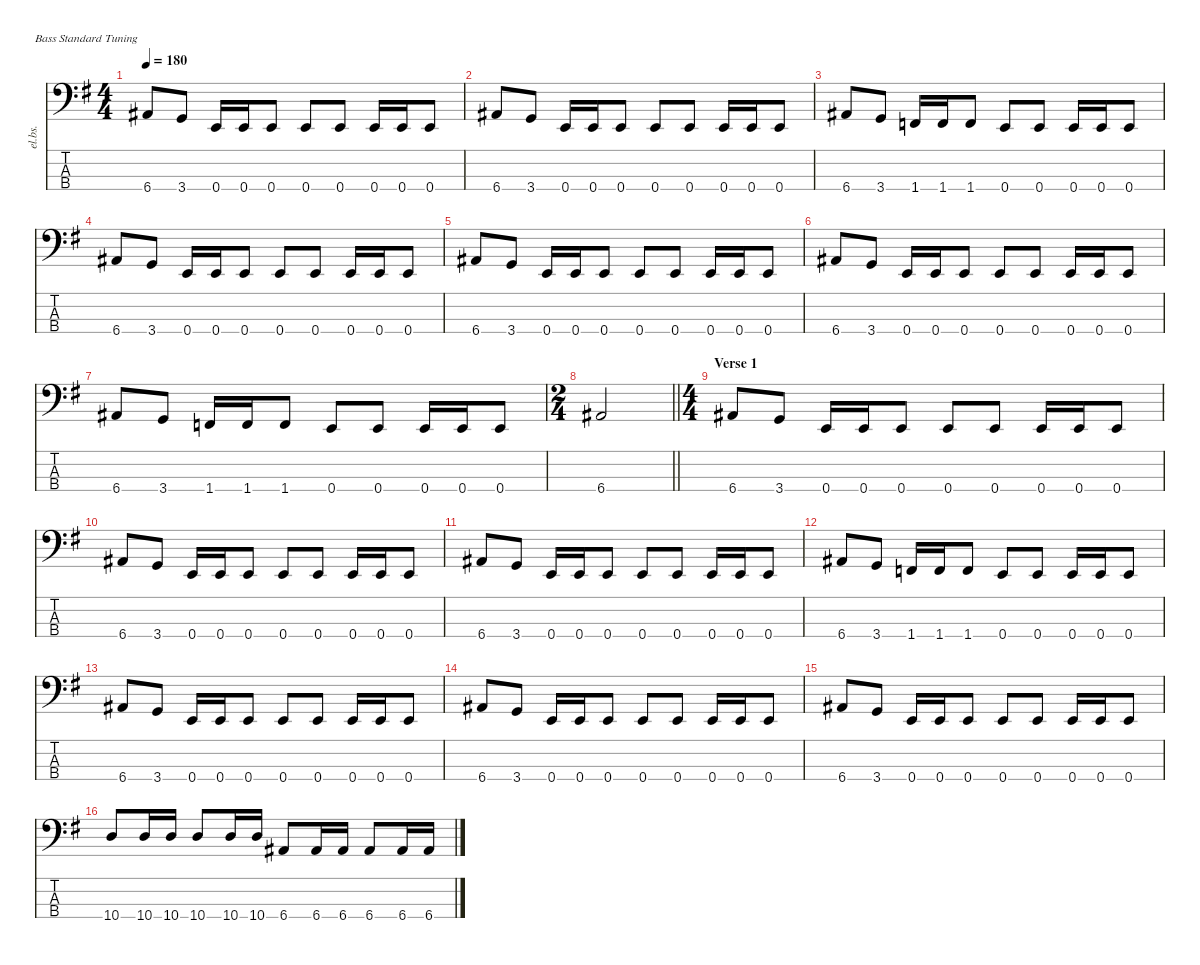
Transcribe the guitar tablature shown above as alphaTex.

\defaultSystemsLayout 4
\hideDynamics
\bracketExtendMode nobrackets
\otherSystemsTrackNameOrientation horizontal
\track ("Cliff Burton" "el.bs.") {instrument electricbassfinger}
\staff {score tabs}
\tuning (G2 D2 A1 E1)
\ts (4 4)
\tempo 180
\clef f4
\ks eminor
6.4{acc #}.8{dy f beam Up} 3.4{acc forcenatural}.8{beam Up} 0.4{acc forcenatural}.16{beam Up} 0.4{acc forcenatural}.16{beam Up} 0.4{acc forcenatural}.8{beam Up} 0.4{acc forcenatural}.8{beam Up} 0.4{acc forcenatural}.8{beam Up} 0.4{acc forcenatural}.16{beam Up} 0.4{acc forcenatural}.16{beam Up} 0.4{acc forcenatural}.8{beam Up} |
6.4{acc #}.8{beam Up} 3.4{acc forcenatural}.8{beam Up} 0.4{acc forcenatural}.16{beam Up} 0.4{acc forcenatural}.16{beam Up} 0.4{acc forcenatural}.8{beam Up} 0.4{acc forcenatural}.8{beam Up} 0.4{acc forcenatural}.8{beam Up} 0.4{acc forcenatural}.16{beam Up} 0.4{acc forcenatural}.16{beam Up} 0.4{acc forcenatural}.8{beam Up} |
6.4{acc #}.8{beam Up} 3.4{acc forcenatural}.8{beam Up} 1.4{acc forcenatural}.16{beam Up} 1.4{acc forcenatural}.16{beam Up} 1.4{acc forcenatural}.8{beam Up} 0.4{acc forcenatural}.8{beam Up} 0.4{acc forcenatural}.8{beam Up} 0.4{acc forcenatural}.16{beam Up} 0.4{acc forcenatural}.16{beam Up} 0.4{acc forcenatural}.8{beam Up} |
6.4{acc #}.8{beam Up} 3.4{acc forcenatural}.8{beam Up} 0.4{acc forcenatural}.16{beam Up} 0.4{acc forcenatural}.16{beam Up} 0.4{acc forcenatural}.8{beam Up} 0.4{acc forcenatural}.8{beam Up} 0.4{acc forcenatural}.8{beam Up} 0.4{acc forcenatural}.16{beam Up} 0.4{acc forcenatural}.16{beam Up} 0.4{acc forcenatural}.8{beam Up} |
6.4{acc #}.8{beam Up} 3.4{acc forcenatural}.8{beam Up} 0.4{acc forcenatural}.16{beam Up} 0.4{acc forcenatural}.16{beam Up} 0.4{acc forcenatural}.8{beam Up} 0.4{acc forcenatural}.8{beam Up} 0.4{acc forcenatural}.8{beam Up} 0.4{acc forcenatural}.16{beam Up} 0.4{acc forcenatural}.16{beam Up} 0.4{acc forcenatural}.8{beam Up} |
6.4{acc #}.8{beam Up} 3.4{acc forcenatural}.8{beam Up} 0.4{acc forcenatural}.16{beam Up} 0.4{acc forcenatural}.16{beam Up} 0.4{acc forcenatural}.8{beam Up} 0.4{acc forcenatural}.8{beam Up} 0.4{acc forcenatural}.8{beam Up} 0.4{acc forcenatural}.16{beam Up} 0.4{acc forcenatural}.16{beam Up} 0.4{acc forcenatural}.8{beam Up} |
6.4{acc #}.8{beam Up} 3.4{acc forcenatural}.8{beam Up} 1.4{acc forcenatural}.16{beam Up} 1.4{acc forcenatural}.16{beam Up} 1.4{acc forcenatural}.8{beam Up} 0.4{acc forcenatural}.8{beam Up} 0.4{acc forcenatural}.8{beam Up} 0.4{acc forcenatural}.16{beam Up} 0.4{acc forcenatural}.16{beam Up} 0.4{acc forcenatural}.8{beam Up} |
\ts (2 4)
\beaming (8 2 2 2 2)
\barLineRight lightlight
6.4{acc #}.2{beam Up} |
\ts (4 4)
\beaming (8 2 2 2 2)
\section ("" "Verse 1")
6.4{acc #}.8{beam Up} 3.4{acc forcenatural}.8{beam Up} 0.4{acc forcenatural}.16{beam Up} 0.4{acc forcenatural}.16{beam Up} 0.4{acc forcenatural}.8{beam Up} 0.4{acc forcenatural}.8{beam Up} 0.4{acc forcenatural}.8{beam Up} 0.4{acc forcenatural}.16{beam Up} 0.4{acc forcenatural}.16{beam Up} 0.4{acc forcenatural}.8{beam Up} |
6.4{acc #}.8{beam Up} 3.4{acc forcenatural}.8{beam Up} 0.4{acc forcenatural}.16{beam Up} 0.4{acc forcenatural}.16{beam Up} 0.4{acc forcenatural}.8{beam Up} 0.4{acc forcenatural}.8{beam Up} 0.4{acc forcenatural}.8{beam Up} 0.4{acc forcenatural}.16{beam Up} 0.4{acc forcenatural}.16{beam Up} 0.4{acc forcenatural}.8{beam Up} |
6.4{acc #}.8{beam Up} 3.4{acc forcenatural}.8{beam Up} 0.4{acc forcenatural}.16{beam Up} 0.4{acc forcenatural}.16{beam Up} 0.4{acc forcenatural}.8{beam Up} 0.4{acc forcenatural}.8{beam Up} 0.4{acc forcenatural}.8{beam Up} 0.4{acc forcenatural}.16{beam Up} 0.4{acc forcenatural}.16{beam Up} 0.4{acc forcenatural}.8{beam Up} |
6.4{acc #}.8{beam Up} 3.4{acc forcenatural}.8{beam Up} 1.4{acc forcenatural}.16{beam Up} 1.4{acc forcenatural}.16{beam Up} 1.4{acc forcenatural}.8{beam Up} 0.4{acc forcenatural}.8{beam Up} 0.4{acc forcenatural}.8{beam Up} 0.4{acc forcenatural}.16{beam Up} 0.4{acc forcenatural}.16{beam Up} 0.4{acc forcenatural}.8{beam Up} |
6.4{acc #}.8{beam Up} 3.4{acc forcenatural}.8{beam Up} 0.4{acc forcenatural}.16{beam Up} 0.4{acc forcenatural}.16{beam Up} 0.4{acc forcenatural}.8{beam Up} 0.4{acc forcenatural}.8{beam Up} 0.4{acc forcenatural}.8{beam Up} 0.4{acc forcenatural}.16{beam Up} 0.4{acc forcenatural}.16{beam Up} 0.4{acc forcenatural}.8{beam Up} |
6.4{acc #}.8{beam Up} 3.4{acc forcenatural}.8{beam Up} 0.4{acc forcenatural}.16{beam Up} 0.4{acc forcenatural}.16{beam Up} 0.4{acc forcenatural}.8{beam Up} 0.4{acc forcenatural}.8{beam Up} 0.4{acc forcenatural}.8{beam Up} 0.4{acc forcenatural}.16{beam Up} 0.4{acc forcenatural}.16{beam Up} 0.4{acc forcenatural}.8{beam Up} |
6.4{acc #}.8{beam Up} 3.4{acc forcenatural}.8{beam Up} 0.4{acc forcenatural}.16{beam Up} 0.4{acc forcenatural}.16{beam Up} 0.4{acc forcenatural}.8{beam Up} 0.4{acc forcenatural}.8{beam Up} 0.4{acc forcenatural}.8{beam Up} 0.4{acc forcenatural}.16{beam Up} 0.4{acc forcenatural}.16{beam Up} 0.4{acc forcenatural}.8{beam Up} |
10.4{acc forcenatural}.8{beam Up} 10.4{acc forcenatural}.16{beam Up} 10.4{acc forcenatural}.16{beam Up} 10.4{acc forcenatural}.8{beam Up} 10.4{acc forcenatural}.16{beam Up} 10.4{acc forcenatural}.16{beam Up} 6.4{acc #}.8{beam Up} 6.4{acc #}.16{beam Up} 6.4{acc #}.16{beam Up} 6.4{acc #}.8{beam Up} 6.4{acc #}.16{beam Up} 6.4{acc #}.16{beam Up}
